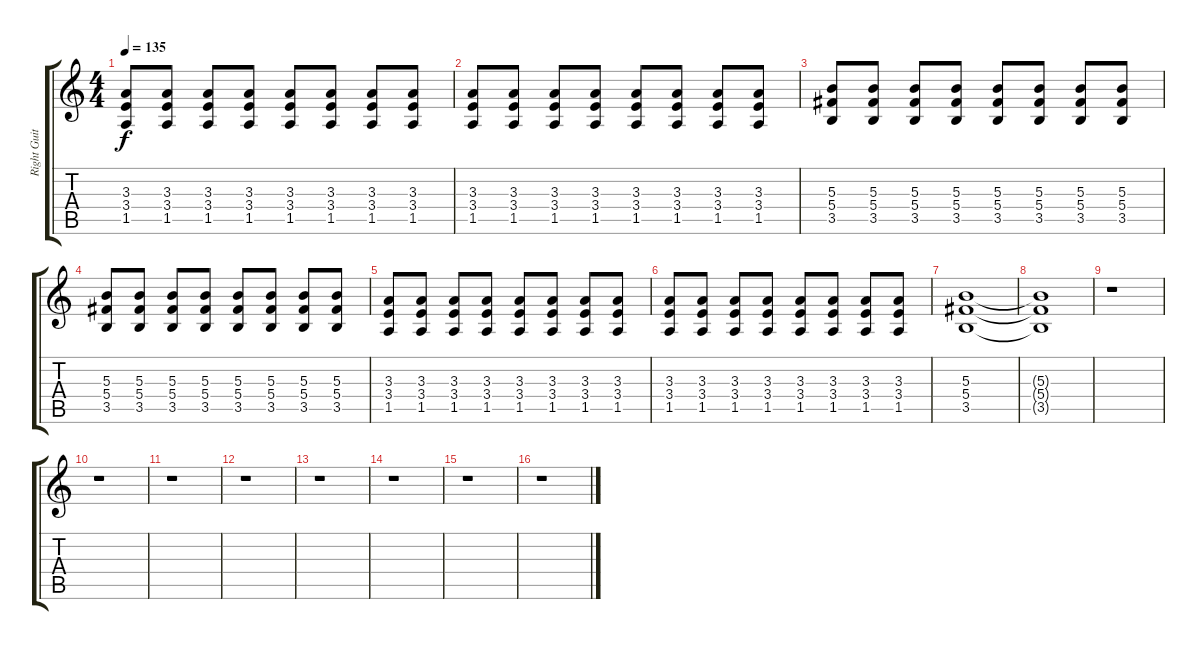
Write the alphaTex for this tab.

\track ("Right Guitar" "Right Guit") {instrument distortionguitar}
\staff {score tabs}
\tuning (Eb4 Bb3 Gb3 Db3 Ab2 Db2) {hide}
\ts (4 4)
\tempo 135
\clef g2
\ks c
(3.3 3.4 1.5).8{dy f} (3.3 3.4 1.5).8 (3.3 3.4 1.5).8 (3.3 3.4 1.5).8 (3.3 3.4 1.5).8 (3.3 3.4 1.5).8 (3.3 3.4 1.5).8 (3.3 3.4 1.5).8 |
(3.3 3.4 1.5).8 (3.3 3.4 1.5).8 (3.3 3.4 1.5).8 (3.3 3.4 1.5).8 (3.3 3.4 1.5).8 (3.3 3.4 1.5).8 (3.3 3.4 1.5).8 (3.3 3.4 1.5).8 |
(5.3 5.4 3.5).8 (5.3 5.4 3.5).8 (5.3 5.4 3.5).8 (5.3 5.4 3.5).8 (5.3 5.4 3.5).8 (5.3 5.4 3.5).8 (5.3 5.4 3.5).8 (5.3 5.4 3.5).8 |
(5.3 5.4 3.5).8 (5.3 5.4 3.5).8 (5.3 5.4 3.5).8 (5.3 5.4 3.5).8 (5.3 5.4 3.5).8 (5.3 5.4 3.5).8 (5.3 5.4 3.5).8 (5.3 5.4 3.5).8 |
(3.3 3.4 1.5).8 (3.3 3.4 1.5).8 (3.3 3.4 1.5).8 (3.3 3.4 1.5).8 (3.3 3.4 1.5).8 (3.3 3.4 1.5).8 (3.3 3.4 1.5).8 (3.3 3.4 1.5).8 |
(3.3 3.4 1.5).8 (3.3 3.4 1.5).8 (3.3 3.4 1.5).8 (3.3 3.4 1.5).8 (3.3 3.4 1.5).8 (3.3 3.4 1.5).8 (3.3 3.4 1.5).8 (3.3 3.4 1.5).8 |
(5.3 5.4 3.5).1 |
(5.3{t} 5.4{t} 3.5{t}).1 |
r.1 |
r.1 |
r.1 |
r.1 |
r.1 |
r.1 |
r.1 |
r.1
